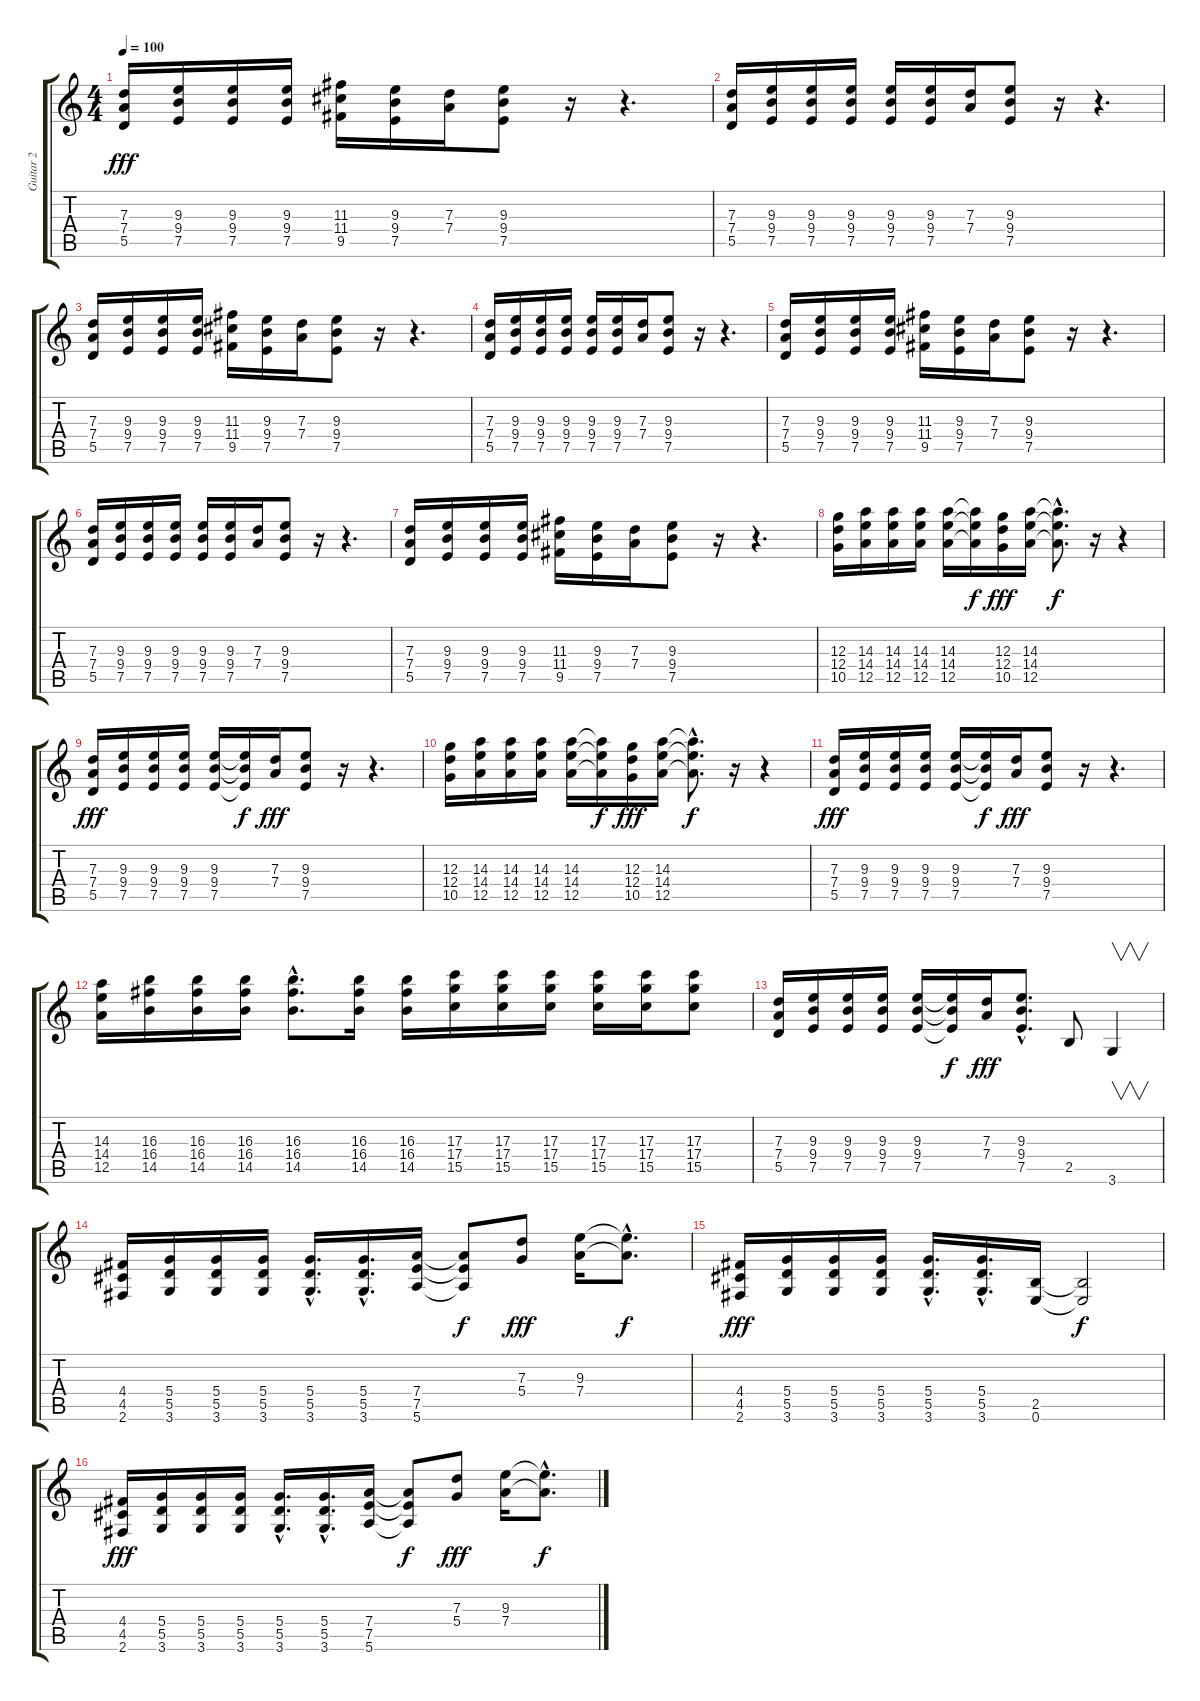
\track ("Guitar 2" "Guitar 2") {instrument distortionguitar}
\staff {score tabs}
\tuning (E4 B3 G3 D3 A2 E2) {hide}
\ts (4 4)
\tempo 100
\clef g2
\ks c
(7.3 7.4 5.5).16{dy fff} (9.3 9.4 7.5).16 (9.3 9.4 7.5).16 (9.3 9.4 7.5).16 (11.3 11.4 9.5).16 (9.3 9.4 7.5).16 (7.3 7.4).16 (9.3 9.4 7.5).8 r.16 r.4{d} |
(7.3 7.4 5.5).16 (9.3 9.4 7.5).16 (9.3 9.4 7.5).16 (9.3 9.4 7.5).16 (9.3 9.4 7.5).16 (9.3 9.4 7.5).16 (7.3 7.4).16 (9.3 9.4 7.5).8 r.16 r.4{d} |
(7.3 7.4 5.5).16 (9.3 9.4 7.5).16 (9.3 9.4 7.5).16 (9.3 9.4 7.5).16 (11.3 11.4 9.5).16 (9.3 9.4 7.5).16 (7.3 7.4).16 (9.3 9.4 7.5).8 r.16 r.4{d} |
(7.3 7.4 5.5).16 (9.3 9.4 7.5).16 (9.3 9.4 7.5).16 (9.3 9.4 7.5).16 (9.3 9.4 7.5).16 (9.3 9.4 7.5).16 (7.3 7.4).16 (9.3 9.4 7.5).8 r.16 r.4{d} |
(7.3 7.4 5.5).16 (9.3 9.4 7.5).16 (9.3 9.4 7.5).16 (9.3 9.4 7.5).16 (11.3 11.4 9.5).16 (9.3 9.4 7.5).16 (7.3 7.4).16 (9.3 9.4 7.5).8 r.16 r.4{d} |
(7.3 7.4 5.5).16 (9.3 9.4 7.5).16 (9.3 9.4 7.5).16 (9.3 9.4 7.5).16 (9.3 9.4 7.5).16 (9.3 9.4 7.5).16 (7.3 7.4).16 (9.3 9.4 7.5).8 r.16 r.4{d} |
(7.3 7.4 5.5).16 (9.3 9.4 7.5).16 (9.3 9.4 7.5).16 (9.3 9.4 7.5).16 (11.3 11.4 9.5).16 (9.3 9.4 7.5).16 (7.3 7.4).16 (9.3 9.4 7.5).8 r.16 r.4{d} |
(12.3 12.4 10.5).16 (14.3 14.4 12.5).16 (14.3 14.4 12.5).16 (14.3 14.4 12.5).16 (14.3 14.4 12.5).16 (14.3{t} 14.4{t} 12.5{t}).16{dy f} (12.3 12.4 10.5).16{dy fff} (14.3 14.4 12.5).16 (14.3{hac t} 14.4{hac t} 12.5{hac t}).8{d dy f} r.16 r.4 |
(7.3 7.4 5.5).16{dy fff} (9.3 9.4 7.5).16 (9.3 9.4 7.5).16 (9.3 9.4 7.5).16 (9.3 9.4 7.5).16 (9.3{t} 9.4{t} 7.5{t}).16{dy f} (7.3 7.4).16{dy fff} (9.3 9.4 7.5).8 r.16 r.4{d} |
(12.3 12.4 10.5).16 (14.3 14.4 12.5).16 (14.3 14.4 12.5).16 (14.3 14.4 12.5).16 (14.3 14.4 12.5).16 (14.3{t} 14.4{t} 12.5{t}).16{dy f} (12.3 12.4 10.5).16{dy fff} (14.3 14.4 12.5).16 (14.3{hac t} 14.4{hac t} 12.5{hac t}).8{d dy f} r.16 r.4 |
(7.3 7.4 5.5).16{dy fff} (9.3 9.4 7.5).16 (9.3 9.4 7.5).16 (9.3 9.4 7.5).16 (9.3 9.4 7.5).16 (9.3{t} 9.4{t} 7.5{t}).16{dy f} (7.3 7.4).16{dy fff} (9.3 9.4 7.5).8 r.16 r.4{d} |
(14.3 14.4 12.5).16 (16.3 16.4 14.5).16 (16.3 16.4 14.5).16 (16.3 16.4 14.5).16 (16.3{hac} 16.4{hac} 14.5{hac}).8{d} (16.3 16.4 14.5).16 (16.3 16.4 14.5).16 (17.3 17.4 15.5).16 (17.3 17.4 15.5).16 (17.3 17.4 15.5).16 (17.3 17.4 15.5).16 (17.3 17.4 15.5).16 (17.3 17.4 15.5).8 |
(7.3 7.4 5.5).16 (9.3 9.4 7.5).16 (9.3 9.4 7.5).16 (9.3 9.4 7.5).16 (9.3 9.4 7.5).16 (9.3{t} 9.4{t} 7.5{t}).16{dy f} (7.3 7.4).16{dy fff} (9.3{hac} 9.4{hac} 7.5{hac}).8{d} 2.5.8 3.6.4{v} |
(4.4 4.5 2.6).16 (5.4 5.5 3.6).16 (5.4 5.5 3.6).16 (5.4 5.5 3.6).16 (5.4{hac} 5.5{hac} 3.6{hac}).16{d} (5.4{hac} 5.5{hac} 3.6{hac}).16{d} (7.4 7.5 5.6).16 (7.4{t} 7.5{t} 5.6{t}).8{dy f} (7.3 5.4).8{dy fff} (9.3 7.4).16 (9.3{hac t} 7.4{hac t}).8{d dy f} |
(4.4 4.5 2.6).16{dy fff} (5.4 5.5 3.6).16 (5.4 5.5 3.6).16 (5.4 5.5 3.6).16 (5.4{hac} 5.5{hac} 3.6{hac}).16{d} (5.4{hac} 5.5{hac} 3.6{hac}).16{d} (2.5 0.6).16 (2.5{t} 0.6{t}).2{dy f} |
(4.4 4.5 2.6).16{dy fff} (5.4 5.5 3.6).16 (5.4 5.5 3.6).16 (5.4 5.5 3.6).16 (5.4{hac} 5.5{hac} 3.6{hac}).16{d} (5.4{hac} 5.5{hac} 3.6{hac}).16{d} (7.4 7.5 5.6).16 (7.4{t} 7.5{t} 5.6{t}).8{dy f} (7.3 5.4).8{dy fff} (9.3 7.4).16 (9.3{hac t} 7.4{hac t}).8{d dy f}
